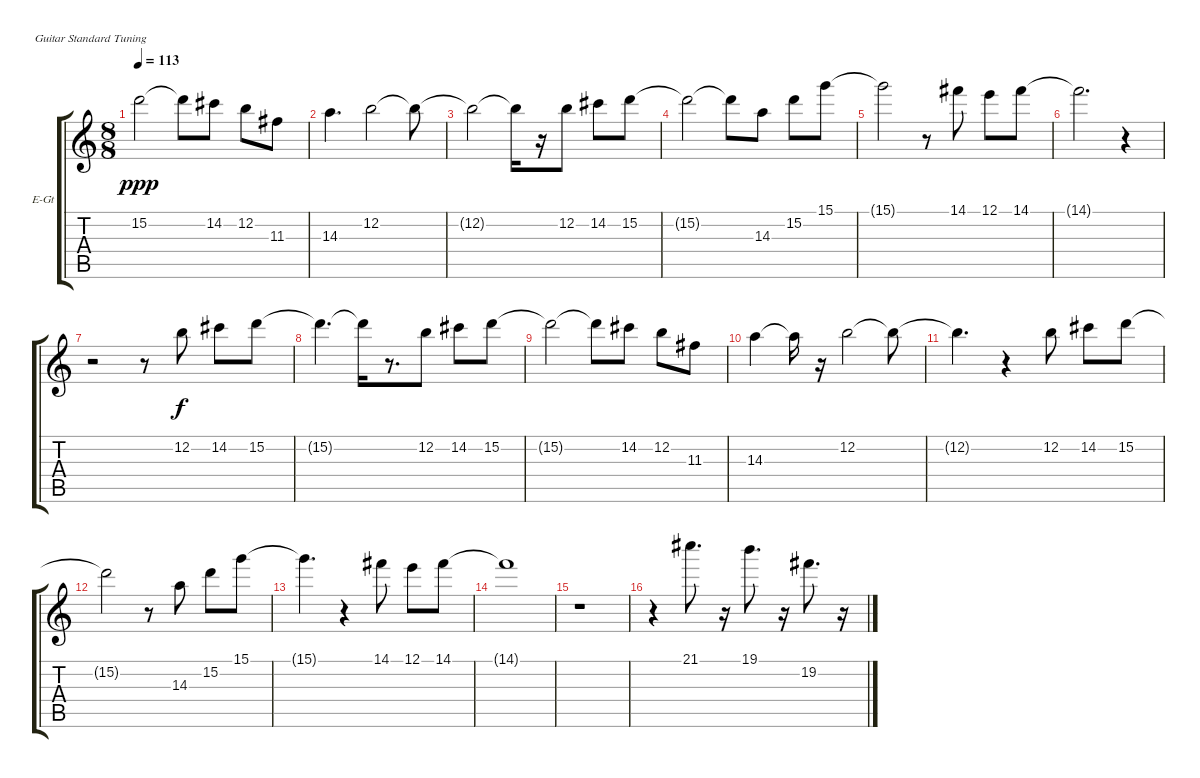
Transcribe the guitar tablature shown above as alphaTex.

\defaultSystemsLayout 4
\bracketExtendMode groupsimilarinstruments
\firstSystemTrackNameOrientation horizontal
\otherSystemsTrackNameOrientation horizontal
\track ("Main Lead Melody" "E-Gt") {instrument distortionguitar}
\staff {score tabs}
\tuning (E4 B3 G3 D3 A2 E2)
\ts (8 8)
\tempo 113
\clef g2
\ks c
15.2{t}.2{dy ppp} 15.2{t}.8 14.2.8 12.2.8 11.3.8 |
14.3.4{d} 12.2.2 12.2{t}.8 |
12.2{t}.2 12.2{t}.16 r.16 12.2.8 14.2.8 15.2.8 |
15.2{t}.2 15.2{t}.8 14.3.8 15.2.8 15.1.8 |
15.1{t}.2 r.8 14.1.8 12.1.8 14.1.8 |
14.1{t}.2{d} r.4 |
r.2 r.8 12.2.8{dy f} 14.2.8 15.2.8 |
15.2{t}.4{d} 15.2{t}.16 r.8{d} 12.2.8 14.2.8 15.2.8 |
15.2{t}.2 15.2{t}.8 14.2.8 12.2.8 11.3.8 |
14.3.4 14.3{t}.16 r.16 12.2.2 12.2{t}.8 |
12.2{t}.4{d} r.4 12.2.8 14.2.8 15.2.8 |
15.2{t}.2 r.8 14.3.8 15.2.8 15.1.8 |
15.1{t}.4{d} r.4 14.1.8 12.1.8 14.1.8 |
14.1{t}.1 |
r.1 |
r.4 21.1.8{d} r.16 19.1.8{d} r.16 19.2.8{d} r.16
